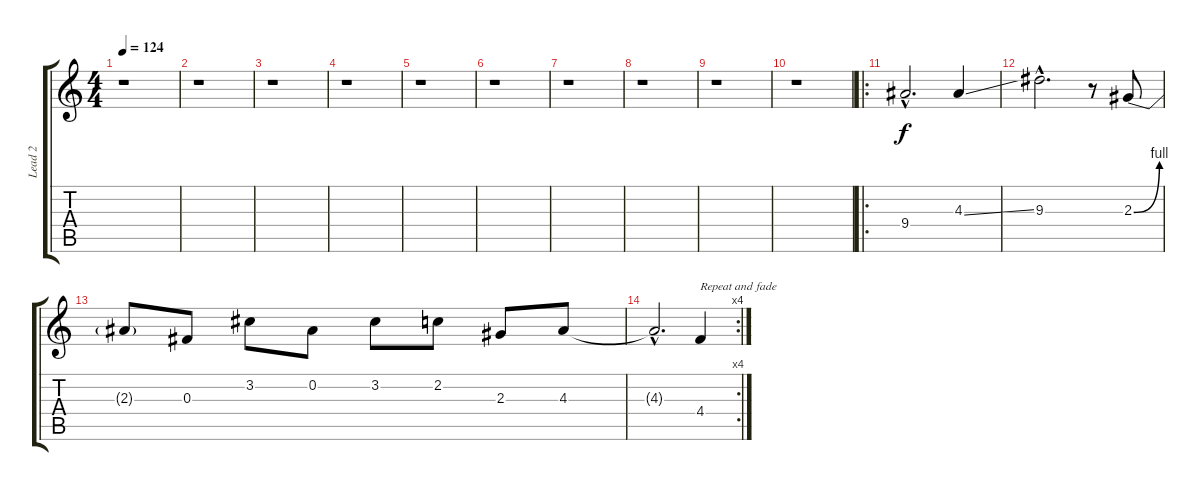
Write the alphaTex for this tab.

\track ("Lead 2" "Lead 2") {instrument overdrivenguitar}
\staff {score tabs}
\tuning (Eb4 Bb3 Gb3 Db3 Ab2 Eb2) {hide}
\ts (4 4)
\tempo 124
\clef g2
\ks c
r.1{dy f} |
r.1 |
r.1 |
r.1 |
r.1 |
r.1 |
r.1 |
r.1 |
r.1 |
r.1 |
\ro
9.4{hac}.2{d volume 14} 4.3{ss}.4 |
9.3{hac}.2{d} r.8 2.3{be (bend 0 0 60 4)}.8 |
2.3{t}.8 0.3.8 3.2.8 0.2.8 3.2.8 2.2.8 2.3.8 4.3.8 |
\rc 4
4.3{hac t}.2{d} 4.4.4{txt "Repeat and fade"}
